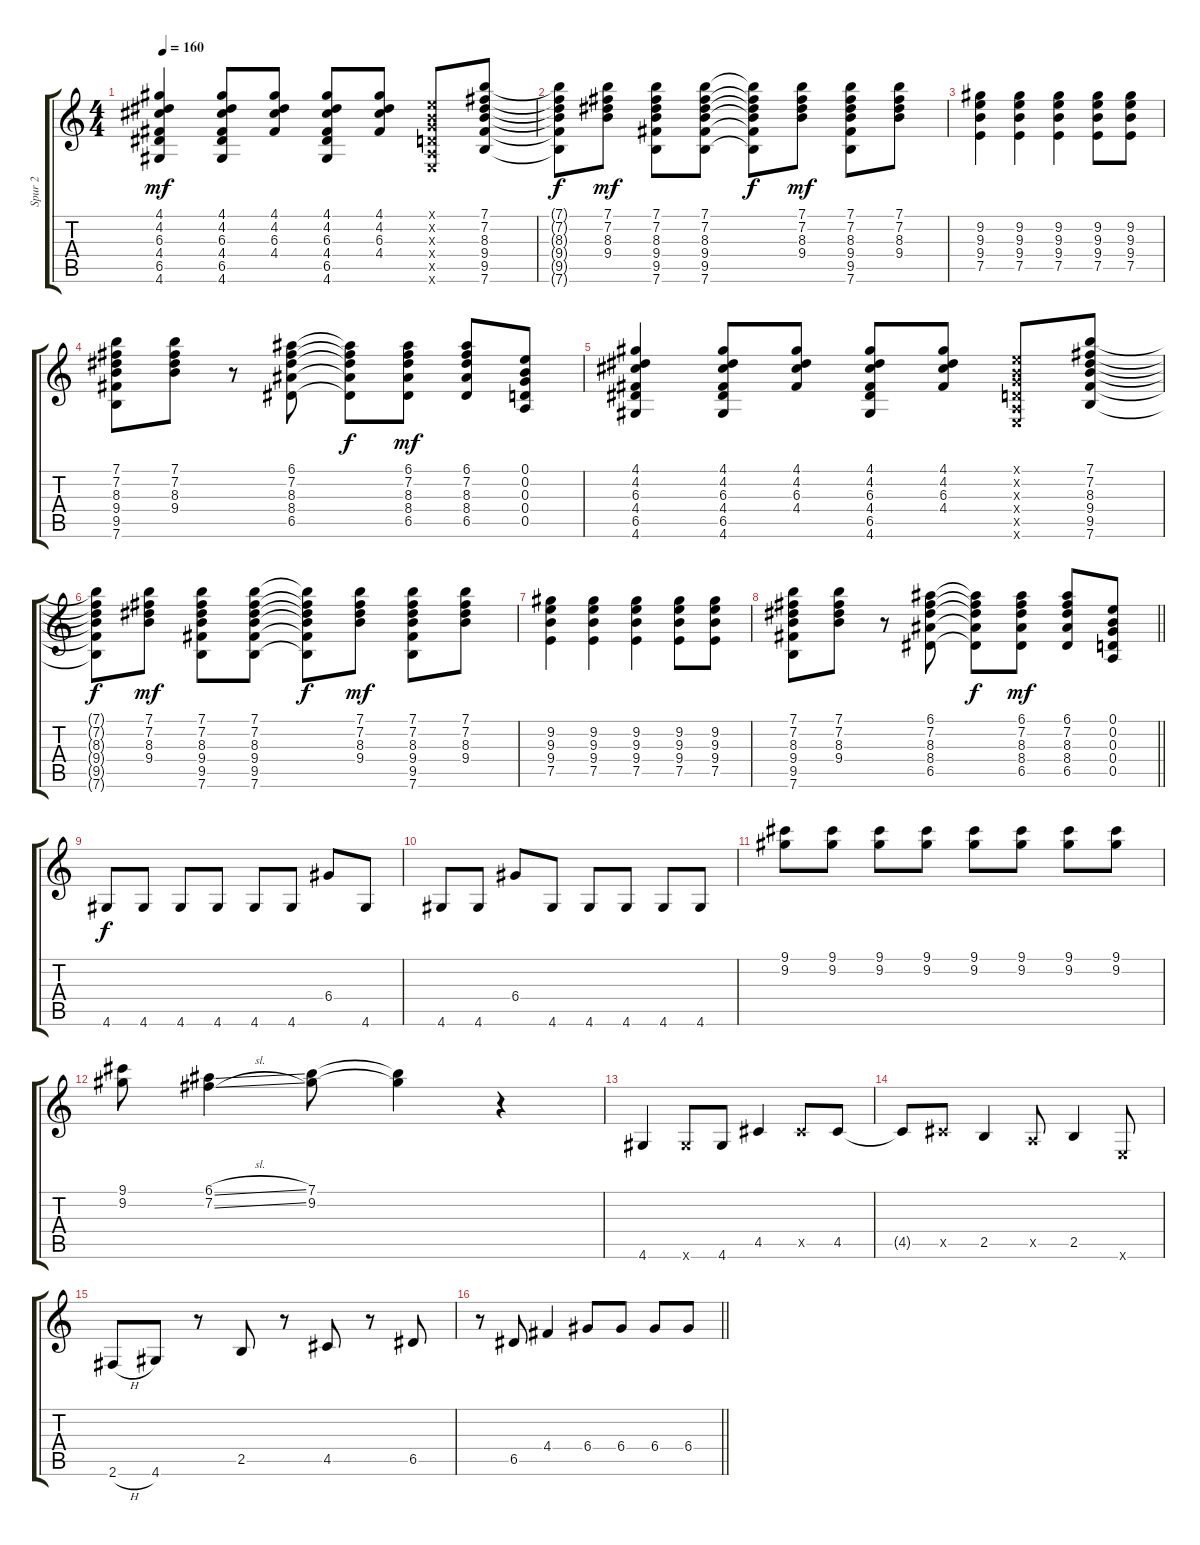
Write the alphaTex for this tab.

\track ("Spur 2" "Spur 2") {instrument electricguitarclean}
\staff {score tabs}
\tuning (E4 B3 G3 D3 A2 E2) {hide}
\ts (4 4)
\tempo 160
\clef g2
\ks c
(4.1 4.2 6.3 4.4 6.5 4.6).4{dy mf} (4.1 4.2 6.3 4.4 6.5 4.6).8 (4.1 4.2 6.3 4.4).8 (4.1 4.2 6.3 4.4 6.5 4.6).8 (4.1 4.2 6.3 4.4).8 (0.1{x} 0.2{x} 0.3{x} 0.4{x} 0.5{x} 0.6{x}).8 (7.1 7.2 8.3 9.4 9.5 7.6).8 |
(7.1{t} 7.2{t} 8.3{t} 9.4{t} 9.5{t} 7.6{t}).8{dy f} (7.1 7.2 8.3 9.4).8{dy mf} (7.1 7.2 8.3 9.4 9.5 7.6).8 (7.1 7.2 8.3 9.4 9.5 7.6).8 (7.1{t} 7.2{t} 8.3{t} 9.4{t} 9.5{t} 7.6{t}).8{dy f} (7.1 7.2 8.3 9.4).8{dy mf} (7.1 7.2 8.3 9.4 9.5 7.6).8 (7.1 7.2 8.3 9.4).8 |
(9.2 9.3 9.4 7.5).4 (9.2 9.3 9.4 7.5).4 (9.2 9.3 9.4 7.5).4 (9.2 9.3 9.4 7.5).8 (9.2 9.3 9.4 7.5).8 |
(7.1 7.2 8.3 9.4 9.5 7.6).8 (7.1 7.2 8.3 9.4).8 r.8 (6.1 7.2 8.3 8.4 6.5).8 (6.1{t} 7.2{t} 8.3{t} 8.4{t} 6.5{t}).8{dy f} (6.1 7.2 8.3 8.4 6.5).8{dy mf} (6.1 7.2 8.3 8.4 6.5).8 (0.1 0.2 0.3 0.4 0.5).8 |
(4.1 4.2 6.3 4.4 6.5 4.6).4 (4.1 4.2 6.3 4.4 6.5 4.6).8 (4.1 4.2 6.3 4.4).8 (4.1 4.2 6.3 4.4 6.5 4.6).8 (4.1 4.2 6.3 4.4).8 (0.1{x} 0.2{x} 0.3{x} 0.4{x} 0.5{x} 0.6{x}).8 (7.1 7.2 8.3 9.4 9.5 7.6).8 |
(7.1{t} 7.2{t} 8.3{t} 9.4{t} 9.5{t} 7.6{t}).8{dy f} (7.1 7.2 8.3 9.4).8{dy mf} (7.1 7.2 8.3 9.4 9.5 7.6).8 (7.1 7.2 8.3 9.4 9.5 7.6).8 (7.1{t} 7.2{t} 8.3{t} 9.4{t} 9.5{t} 7.6{t}).8{dy f} (7.1 7.2 8.3 9.4).8{dy mf} (7.1 7.2 8.3 9.4 9.5 7.6).8 (7.1 7.2 8.3 9.4).8 |
(9.2 9.3 9.4 7.5).4 (9.2 9.3 9.4 7.5).4 (9.2 9.3 9.4 7.5).4 (9.2 9.3 9.4 7.5).8 (9.2 9.3 9.4 7.5).8 |
\barLineRight lightlight
(7.1 7.2 8.3 9.4 9.5 7.6).8 (7.1 7.2 8.3 9.4).8 r.8 (6.1 7.2 8.3 8.4 6.5).8 (6.1{t} 7.2{t} 8.3{t} 8.4{t} 6.5{t}).8{dy f} (6.1 7.2 8.3 8.4 6.5).8{dy mf} (6.1 7.2 8.3 8.4 6.5).8 (0.1 0.2 0.3 0.4 0.5).8 |
4.6.8{dy f balance 8} 4.6.8 4.6.8 4.6.8 4.6.8 4.6.8 6.4.8 4.6.8 |
4.6.8 4.6.8 6.4.8 4.6.8 4.6.8 4.6.8 4.6.8 4.6.8 |
(9.1 9.2).8 (9.1 9.2).8 (9.1 9.2).8 (9.1 9.2).8 (9.1 9.2).8 (9.1 9.2).8 (9.1 9.2).8 (9.1 9.2).8 |
(9.1 9.2).8 (6.1{sl} 7.2{sl}).4 (7.1 9.2).8 (7.1{t} 9.2{t}).4 r.4 |
4.6.4 4.6{x}.8 4.6.8 4.5.4 4.5{x}.8 4.5.8 |
4.5{t}.8 4.5{x}.8 2.5.4 0.5{x}.8 2.5.4 0.6{x}.8 |
2.6{h}.8 4.6.8 r.8 2.5.8 r.8 4.5.8 r.8 6.5.8 |
\barLineRight lightlight
r.8 6.5.8 4.4.4 6.4.8 6.4.8 6.4.8 6.4.8
